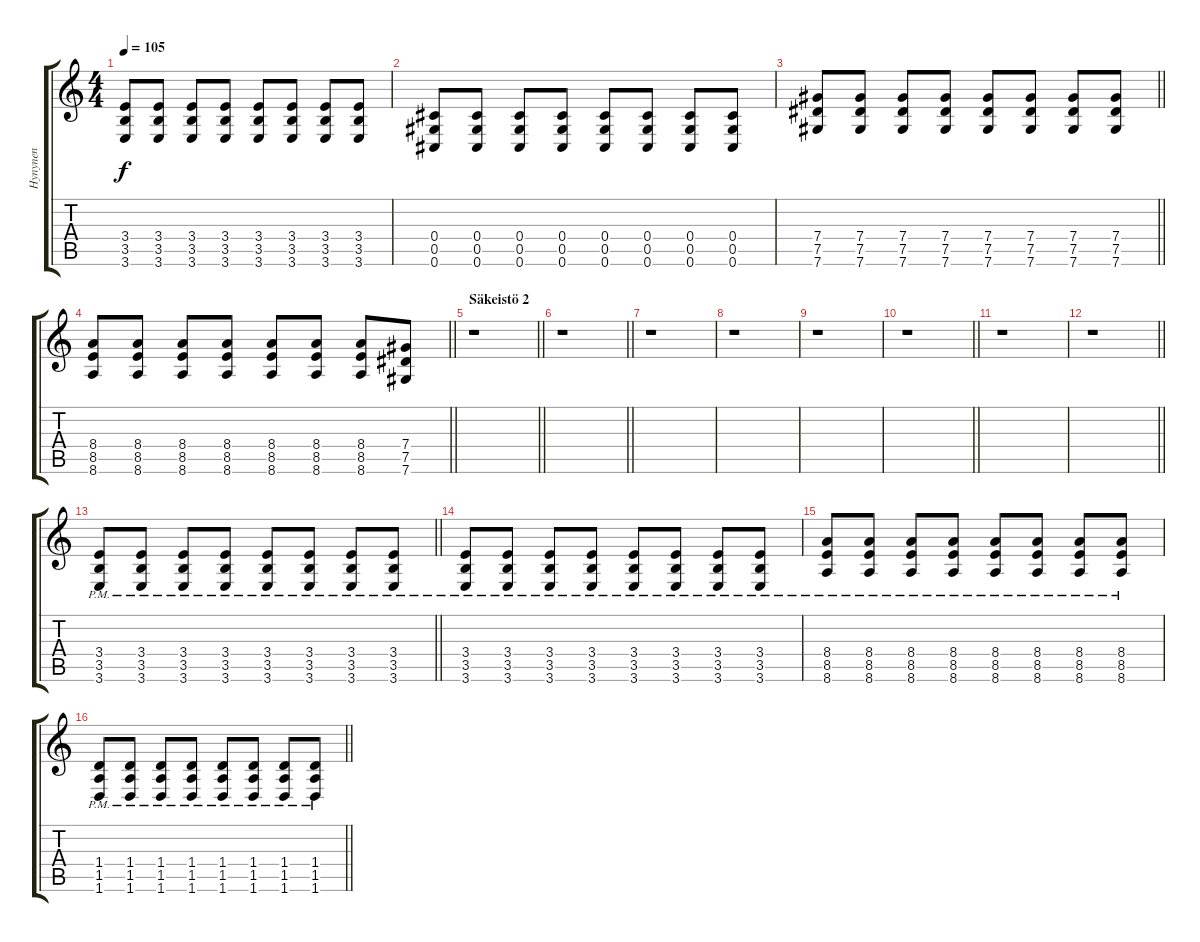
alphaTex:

\track ("Hynynen" "Hynynen") {instrument distortionguitar}
\staff {score tabs}
\tuning (Eb4 Bb3 Gb3 Db3 Ab2 Db2) {hide}
\ts (4 4)
\tempo 105
\clef g2
\ks c
(3.4 3.5 3.6).8{dy f} (3.4 3.5 3.6).8 (3.4 3.5 3.6).8 (3.4 3.5 3.6).8 (3.4 3.5 3.6).8 (3.4 3.5 3.6).8 (3.4 3.5 3.6).8 (3.4 3.5 3.6).8 |
(0.4 0.5 0.6).8 (0.4 0.5 0.6).8 (0.4 0.5 0.6).8 (0.4 0.5 0.6).8 (0.4 0.5 0.6).8 (0.4 0.5 0.6).8 (0.4 0.5 0.6).8 (0.4 0.5 0.6).8 |
\barLineRight lightlight
(7.4 7.5 7.6).8 (7.4 7.5 7.6).8 (7.4 7.5 7.6).8 (7.4 7.5 7.6).8 (7.4 7.5 7.6).8 (7.4 7.5 7.6).8 (7.4 7.5 7.6).8 (7.4 7.5 7.6).8 |
\barLineRight lightlight
(8.4 8.5 8.6).8 (8.4 8.5 8.6).8 (8.4 8.5 8.6).8 (8.4 8.5 8.6).8 (8.4 8.5 8.6).8 (8.4 8.5 8.6).8 (8.4 8.5 8.6).8 (7.4 7.5 7.6).8 |
\section ("" "Säkeistö 2")
\barLineRight lightlight
r.1 |
\section ("" "")
\barLineRight lightlight
r.1 |
r.1 |
r.1 |
r.1 |
\barLineRight lightlight
r.1 |
r.1 |
\barLineRight lightlight
r.1 |
\section ("" "")
\barLineRight lightlight
(3.4{pm} 3.5{pm} 3.6{pm}).8 (3.4{pm} 3.5{pm} 3.6{pm}).8 (3.4{pm} 3.5{pm} 3.6{pm}).8 (3.4{pm} 3.5{pm} 3.6{pm}).8 (3.4{pm} 3.5{pm} 3.6{pm}).8 (3.4{pm} 3.5{pm} 3.6{pm}).8 (3.4{pm} 3.5{pm} 3.6{pm}).8 (3.4{pm} 3.5{pm} 3.6{pm}).8 |
\section ("" "")
(3.4{pm} 3.5{pm} 3.6{pm}).8 (3.4{pm} 3.5{pm} 3.6{pm}).8 (3.4{pm} 3.5{pm} 3.6{pm}).8 (3.4{pm} 3.5{pm} 3.6{pm}).8 (3.4{pm} 3.5{pm} 3.6{pm}).8 (3.4{pm} 3.5{pm} 3.6{pm}).8 (3.4{pm} 3.5{pm} 3.6{pm}).8 (3.4{pm} 3.5{pm} 3.6{pm}).8 |
(8.4{pm} 8.5{pm} 8.6{pm}).8 (8.4{pm} 8.5{pm} 8.6{pm}).8 (8.4{pm} 8.5{pm} 8.6{pm}).8 (8.4{pm} 8.5{pm} 8.6{pm}).8 (8.4{pm} 8.5{pm} 8.6{pm}).8 (8.4{pm} 8.5{pm} 8.6{pm}).8 (8.4{pm} 8.5{pm} 8.6{pm}).8 (8.4{pm} 8.5{pm} 8.6{pm}).8 |
\barLineRight lightlight
(1.4{pm} 1.5{pm} 1.6{pm}).8 (1.4{pm} 1.5{pm} 1.6{pm}).8 (1.4{pm} 1.5{pm} 1.6{pm}).8 (1.4{pm} 1.5{pm} 1.6{pm}).8 (1.4{pm} 1.5{pm} 1.6{pm}).8 (1.4{pm} 1.5{pm} 1.6{pm}).8 (1.4{pm} 1.5{pm} 1.6{pm}).8 (1.4{pm} 1.5{pm} 1.6{pm}).8
